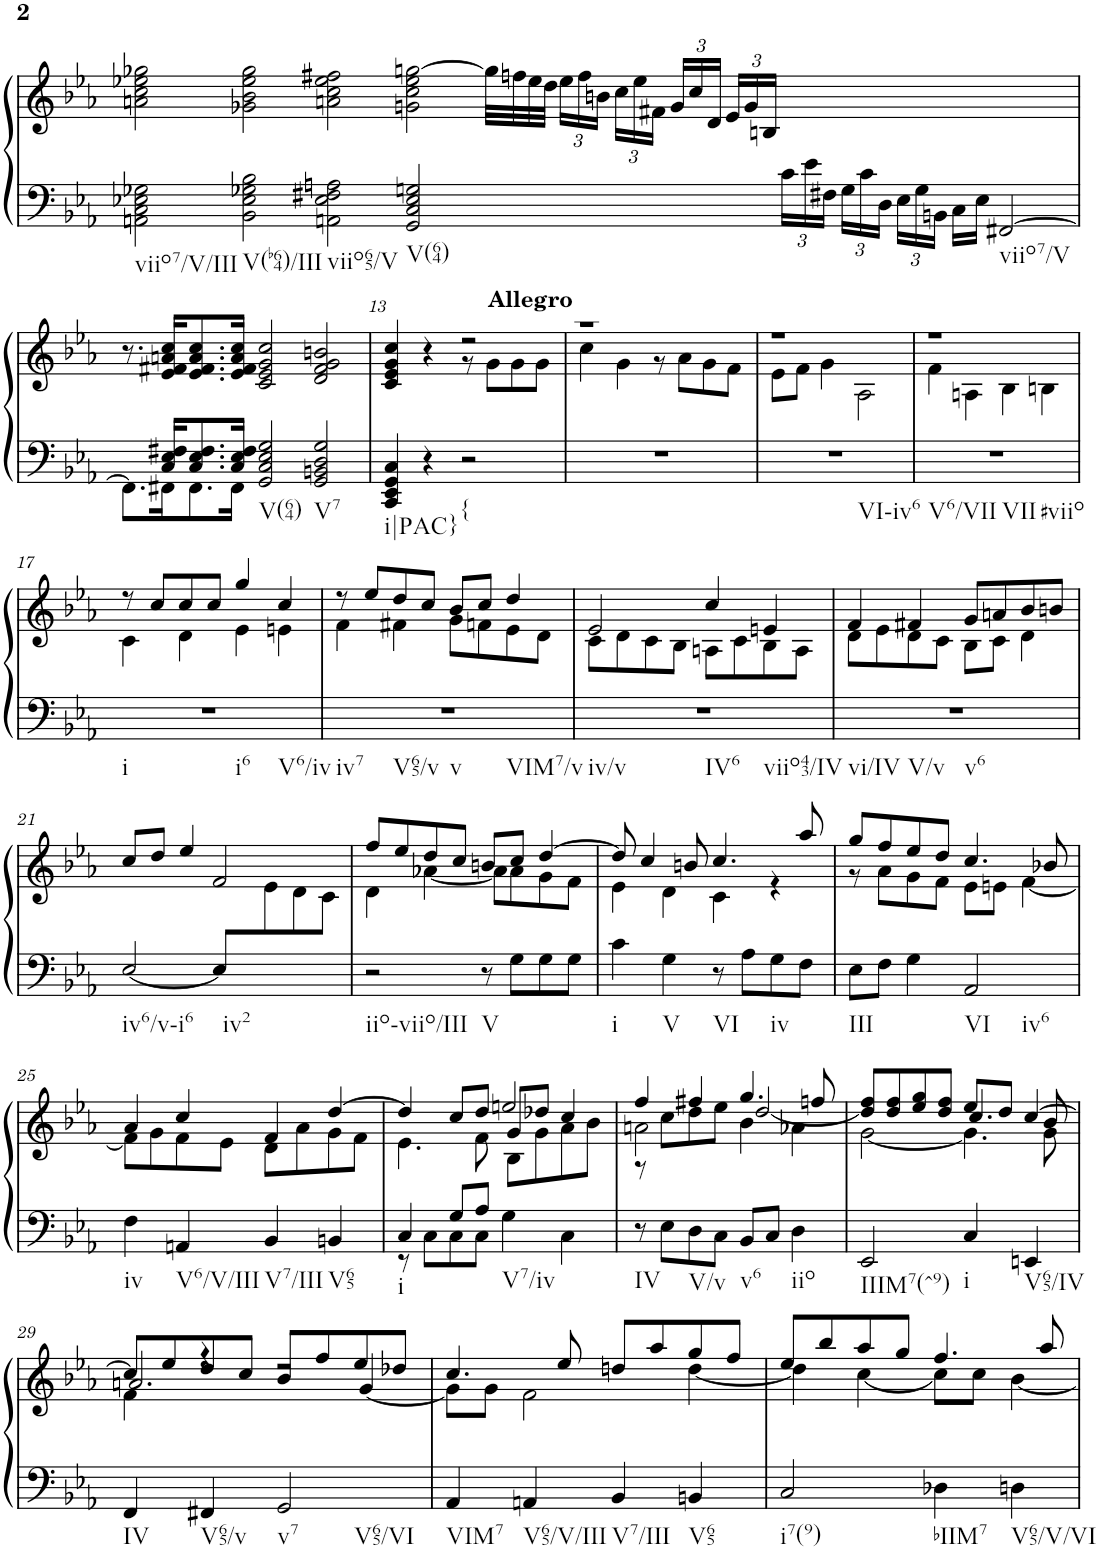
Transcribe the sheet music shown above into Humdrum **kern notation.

**kern	**kern	**harte
*part1	*part1	*part1
*staff2	*staff1	*
*I"Harpsichord	*	*
*I'Hch.	*	*
!!LO:PB:g=z
*clefF4	*clefG2	*
*k[b-e-a-]	*k[b-e-a-]	*
*c:	*c:	*
*M2/2	*M2/2	*
*met(c|)	*met(c|)	*
=12X2	=12X2	=12X2
2AAn\ 2C\ 2E-X\ 2G-X\	2an\ 2cc\ 2ee-X\ 2gg-X\	.
2BB-\ 2E-\ 2G-X\ 2B-\	2g-X\ 2b-\ 2ee-\ 2gg-\	.
2AAn\ 2E-\ 2F#X\ 2An\	2an\ 2cc\ 2ee-\ 2ff#X\	.
2GG/ 2C/ 2E-/ 2Gn/	2gn\ 2cc\ 2ee-\ [2ggn\	.
8ryy	32gg\LLL]	.
.	32ffn\	.
.	32ee-\	.
.	32dd\JJJ	.
*	*Xbrackettup	*
4ryy	24ee-\LL	.
.	24ff\	.
.	24bn\JJ	.
.	24cc\LL	.
.	24ee-\	.
.	24f#X\JJ	.
4ryy	24g/LL	.
.	24cc/	.
.	24d/JJ	.
.	24e-/LL	.
.	24g/	.
.	24Bn/JJ	.
*Xbrackettup	*	*
24c\LL	1ryy	.
24e-\	.	.
24F#X\JJ	.	.
24G\LL	.	.
24c\	.	.
24D\JJ	.	.
24E-\LL	.	.
24G\	.	.
24BBn\JJ	.	.
16C\LL	.	.
16E-\JJ	.	.
[2FF#X/	.	.
!!LO:LB:g=z
=12X3	=12X3	=12X3
*^	*	*
8.FF#\L]	8.ryy	8.r	.
16FF#X\K	16C/ 16E-/ 16F#X/KL	16e-/ 16f#X/ 16an/ 16cc/KL	.
8.FF#\	8.C/ 8.E-/ 8.F#/	8.e-/ 8.f#/ 8.a/ 8.cc/	.
16FF#\Jk	16C/ 16E-/ 16F#/Jk	16e-/ 16f#/ 16a/ 16cc/Jk	.
2GG/ 2C/ 2E-/ 2G/	1ryy	2c/ 2e-/ 2g/ 2cc/	.
2GG/ 2BBn/ 2D/ 2G/	.	2d/ 2f#/ 2g/ 2bn/	.
*v	*v	*	*
=13	=13	=13
*M2/2	*M2/2	*
*met(c|)	*met(c|)	*
*	*^	*
!	!LO:TX:a:B:t=Allegro	!	!
4CC/ 4EE-/ 4GG/ 4C/	4c/ 4e-/ 4g/ 4cc/	2ryy	.
4r	4r	.	.
!	!	!	!LO:H:kt={
2r	2r	8r	N
.	.	8g\L	.
.	.	8g\	.
.	.	8g\J	.
=14	=14	=14	=14
1r	1r	4cc\	.
.	.	4g\	.
.	.	8r	.
.	.	8a-\L	.
.	.	8g\	.
.	.	8f\J	.
=15	=15	=15	=15
1r	1r	8e-\L	.
.	.	8f\J	.
.	.	4g\	.
.	.	2A-\	.
=16	=16	=16	=16
1r	1r	4f\	.
.	.	4An\	.
.	.	4B-\	.
.	.	4Bn\	.
!!LO:LB:g=z	!!
=17	=17	=17	=17
1r	8r	4c\	.
.	8cc/L	.	.
.	8cc/	4d\	.
.	8cc/J	.	.
.	4gg/	4e-\	.
.	4cc/	4en\	.
=18	=18	=18	=18
1r	8r	4f\	.
.	8ee-/L	.	.
.	8dd/	4f#X\	.
.	8cc/J	.	.
.	8b-/L	8g\L	.
.	8cc/J	8fn\	.
.	4dd/	8e-\	.
.	.	8d\J	.
=19	=19	=19	=19
1r	2e-/	8c\L	.
.	.	8d\	.
.	.	8c\	.
.	.	8B-\J	.
.	4cc/	8An\L	.
.	.	8c\	.
.	4en/	8B-\	.
.	.	8A\J	.
=20	=20	=20	=20
1r	4f/	8d\L	.
.	.	8e-\	.
.	4f#X/	8d\	.
.	.	8c\J	.
.	8g/L	8B-\L	.
.	8an/	8c\J	.
.	8b-/	4d\	.
.	8bn/J	.	.
!!LO:LB:g=z	!!
=21	=21	=21	=21
*^	*	*	*
[2E-/	1ryy	8cc/L	8ryy	.
*	*	*v	*v	*
.	.	8dd/J	.
.	.	4ee-/	.
8E-/L]	.	2f/	.
*	*	*^	*
4.ryy	.	.	8e-\	.
.	.	.	8d\	.
.	.	.	8c\J	.
*v	*v	*	*	*
=22	=22	=22	=22
2r	8ff/L	4d\	.
.	8ee-/	.	.
.	8dd/	[4a-X\	.
.	8cc/J	.	.
8r	8bn/L	8a-\L]	.
8G\L	8cc/J	8a-\	.
8G\	[4dd/	8g\	.
8G\J	.	8f\J	.
=23	=23	=23	=23
4c\	8dd/]	4e-\	.
.	4cc/	.	.
4G\	.	4d\	.
.	8bn/	.	.
8r	4.cc/	4c\	.
8A-\L	.	.	.
8G\	.	4r	.
8F\J	8aa-/	.	.
=24	=24	=24	=24
8E-\L	8gg/L	8r	.
8F\J	8ff/	8a-\L	.
4G\	8ee-/	8g\	.
.	8dd/J	8f\J	.
2AA-/	4.cc/	8e-\L	.
.	.	8en\J	.
.	.	[4f\	.
.	8b-X/	.	.
!!LO:LB:g=z	!!
=25	=25	=25	=25
4F\	4a-/	8f\L]	.
.	.	8g\	.
4AAn/	4cc/	8f\	.
.	.	8e-\J	.
4BB-/	4f/	8d\L	.
.	.	8a-\	.
4BBn/	[4dd/	8g\	.
.	.	8f\J	.
=26	=26	=26	=26
*^	*	*^	*
4C/	8r	4dd/]	4.e-\	2ryy	.
.	8C\L	.	.	.	.
8G/L	8C\	8cc/L	.	.	.
8A-/J	8C\J	8dd/J	8f\	.	.
2ryy	4G\	2een/	8B-\L	8g/L	.
.	.	.	8g\	8dd-X/J	.
.	4C\	.	8a-\	4cc/	.
.	.	.	8b-\J	.	.
*v	*v	*	*	*	*
=27	=27	=27	=27	=27
8r	4ff/	2an\	8r	.
8E-\L	.	.	8cc\L	.
8D\	4ff#X/	.	8dd\	.
8C\J	.	.	8ee-\J	.
8BB-/L	4.gg/	4b-\	[<2dd/	.
8C/J	.	.	.	.
4D\	.	4a-X\	.	.
.	8ffn/	.	.	.
=28	=28	=28	=28	=28
2EE-/	8dd/] 8ff/L	[2g\	2ryy	.
.	8dd/ 8ff/	.	.	.
.	8ee-/ 8gg/	.	.	.
.	8dd/ 8ff/J	.	.	.
4C/	8ee-/L	4.g\]	4.cc/	.
.	8dd/J	.	.	.
4EEn/	[4cc/	.	.	.
.	.	8g\	8b-/	.
!!LO:LB:g=z	!!	!!
=29	=29	=29	=29	=29
4FF/	8cc/L]	4f\	2.an/	.
.	8ee-/	.	.	.
4FF#X/	8dd/	4r	.	.
.	8cc/J	.	.	.
2GG/	8b-/L	2r	.	.
.	8ff/	.	.	.
.	8ee-/	.	[<4g/	.
.	8dd-X/J	.	.	.
*	*	*v	*v	*
=30	=30	=30	=30
4AA-/	4.cc/	8g\L]	.
.	.	8g\J	.
4AAn/	.	2f\	.
.	8ee-/	.	.
4BB-/	8ddn/L	.	.
.	8aa-/	.	.
4BBn/	8gg/	[4dd\	.
.	8ff/J	.	.
=31	=31	=31	=31
2C/	8ee-/L	4dd\]	.
.	8bb-/	.	.
.	8aa-/	[4cc\	.
.	8gg/J	.	.
4D-X\	4.ff/	8cc\L]	.
.	.	8cc\J	.
4Dn\	.	[4b-\	.
.	8aa-/	.	.
*	*v	*v	*
=	=	=
*-	*-	*-
